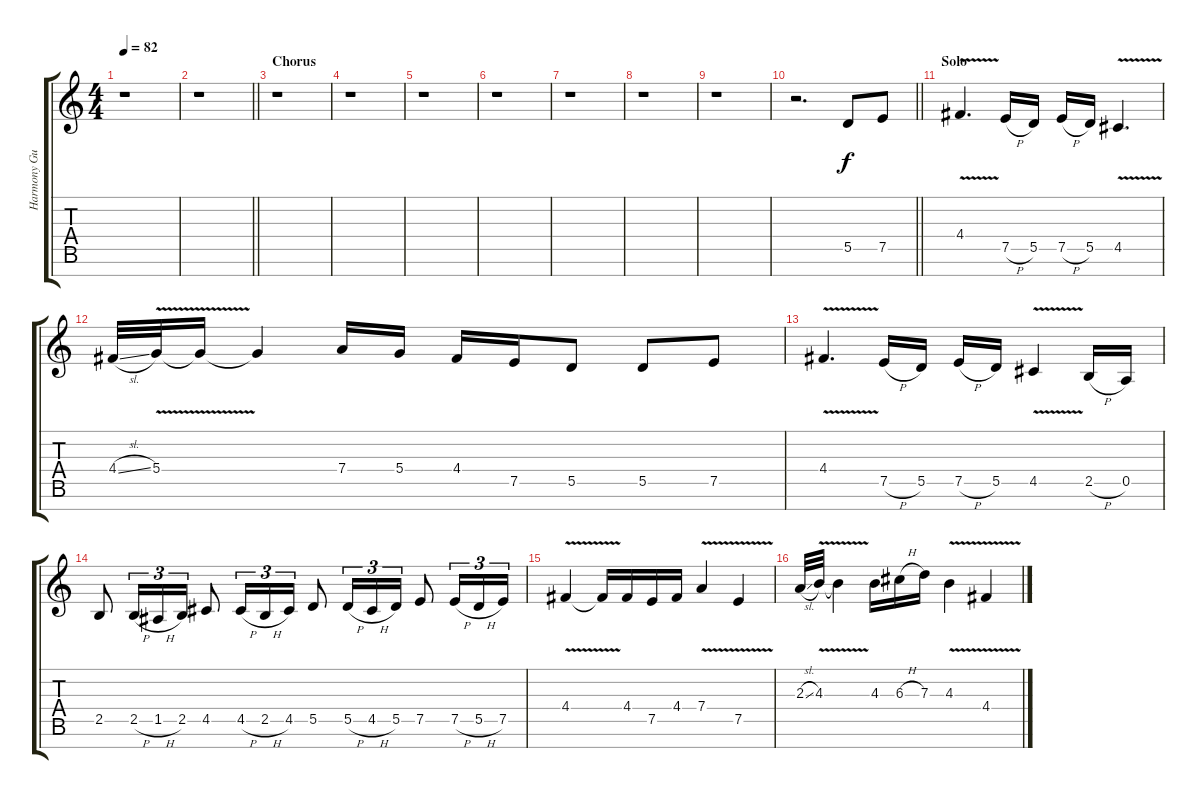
\track ("Harmony Guitar" "Harmony Gu") {instrument overdrivenguitar}
\staff {score tabs}
\tuning (E4 B3 G3 D3 A2 E2 B1) {hide}
\ts (4 4)
\tempo 82
\clef g2
\ks c
r.1{dy f} |
\barLineRight lightlight
r.1 |
\section ("" "Chorus")
r.1 |
r.1 |
r.1 |
r.1 |
r.1 |
r.1 |
r.1 |
\barLineRight lightlight
r.2{d} 5.5.8 7.5.8 |
\section ("" "Solo")
4.4{v}.4{d} 7.5{h}.16 5.5.16 7.5{h}.16 5.5.16 4.5{v}.4{d} |
4.4{sl}.32 5.4{v}.32 5.4{t}.16 5.4{t}.4 7.4.16 5.4.16 4.4.16 7.5.16 5.5.8 5.5.8 7.5.8 |
4.4{v}.4{d} 7.5{h}.16 5.5.16 7.5{h}.16 5.5.16 4.5{v}.4 2.5{h}.16 0.5.16 |
2.5.8 2.5{h}.16{tu (3 2)} 1.5{h}.16{tu (3 2)} 2.5.16{tu (3 2)} 4.5.8 4.5{h}.16{tu (3 2)} 2.5{h}.16{tu (3 2)} 4.5.16{tu (3 2)} 5.5.8 5.5{h}.16{tu (3 2)} 4.5{h}.16{tu (3 2)} 5.5.16{tu (3 2)} 7.5.8 7.5{h}.16{tu (3 2)} 5.5{h}.16{tu (3 2)} 7.5.16{tu (3 2)} |
4.4{v}.4 4.4{t}.16 4.4.16 7.5.16 4.4.16 7.4{v}.4 7.5{v}.4 |
2.3{sl}.32 4.3{v}.32 4.3{t}.4 4.3.16 6.3{h}.16 7.3.16 4.3{v}.4 4.4{v}.4
